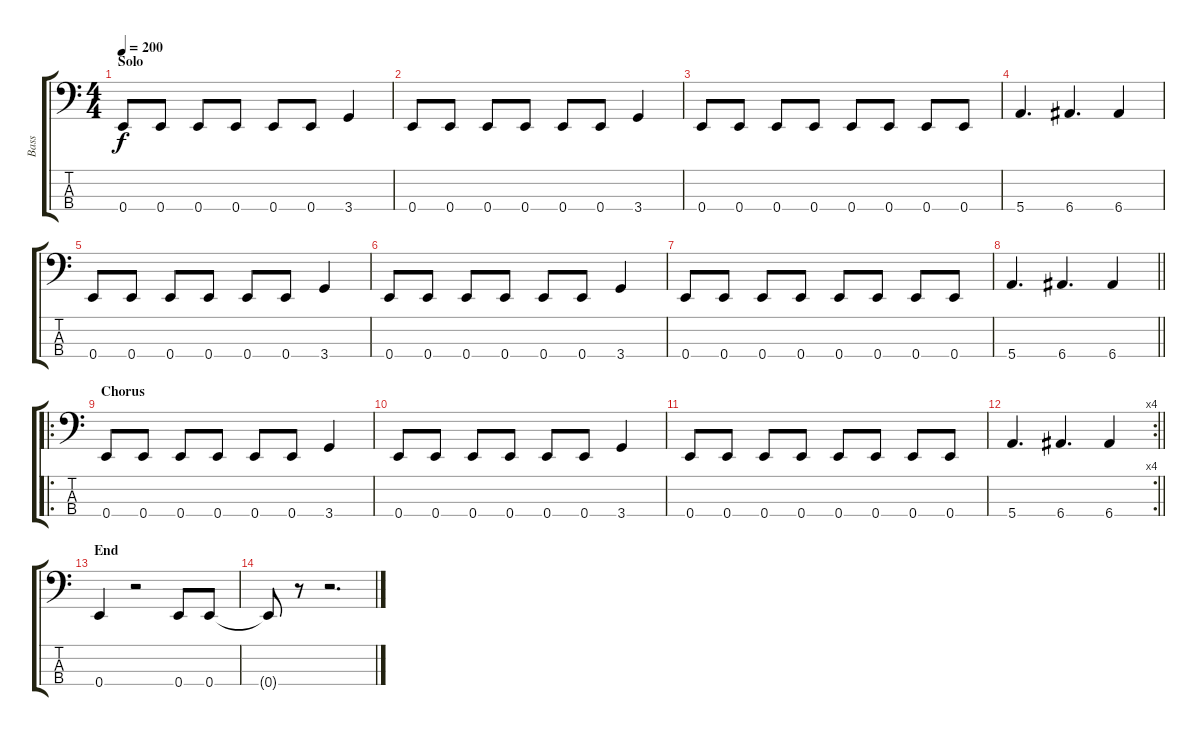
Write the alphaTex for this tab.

\track ("Bass" "Bass") {instrument electricbassfinger}
\staff {score tabs}
\tuning (G2 D2 A1 E1) {hide}
\ts (4 4)
\section ("" "Solo")
\tempo 200
\clef f4
\ks c
0.4.8{dy f} 0.4.8 0.4.8 0.4.8 0.4.8 0.4.8 3.4.4 |
0.4.8 0.4.8 0.4.8 0.4.8 0.4.8 0.4.8 3.4.4 |
0.4.8 0.4.8 0.4.8 0.4.8 0.4.8 0.4.8 0.4.8 0.4.8 |
5.4.4{d} 6.4.4{d} 6.4.4 |
0.4.8 0.4.8 0.4.8 0.4.8 0.4.8 0.4.8 3.4.4 |
0.4.8 0.4.8 0.4.8 0.4.8 0.4.8 0.4.8 3.4.4 |
0.4.8 0.4.8 0.4.8 0.4.8 0.4.8 0.4.8 0.4.8 0.4.8 |
\barLineRight lightlight
5.4.4{d} 6.4.4{d} 6.4.4 |
\ro
\section ("" "Chorus")
0.4.8 0.4.8 0.4.8 0.4.8 0.4.8 0.4.8 3.4.4 |
0.4.8 0.4.8 0.4.8 0.4.8 0.4.8 0.4.8 3.4.4 |
0.4.8 0.4.8 0.4.8 0.4.8 0.4.8 0.4.8 0.4.8 0.4.8 |
\rc 4
\barLineRight lightlight
5.4.4{d} 6.4.4{d} 6.4.4 |
\section ("" "End")
0.4.4 r.2 0.4.8 0.4.8 |
0.4{t}.8 r.8 r.2{d}
